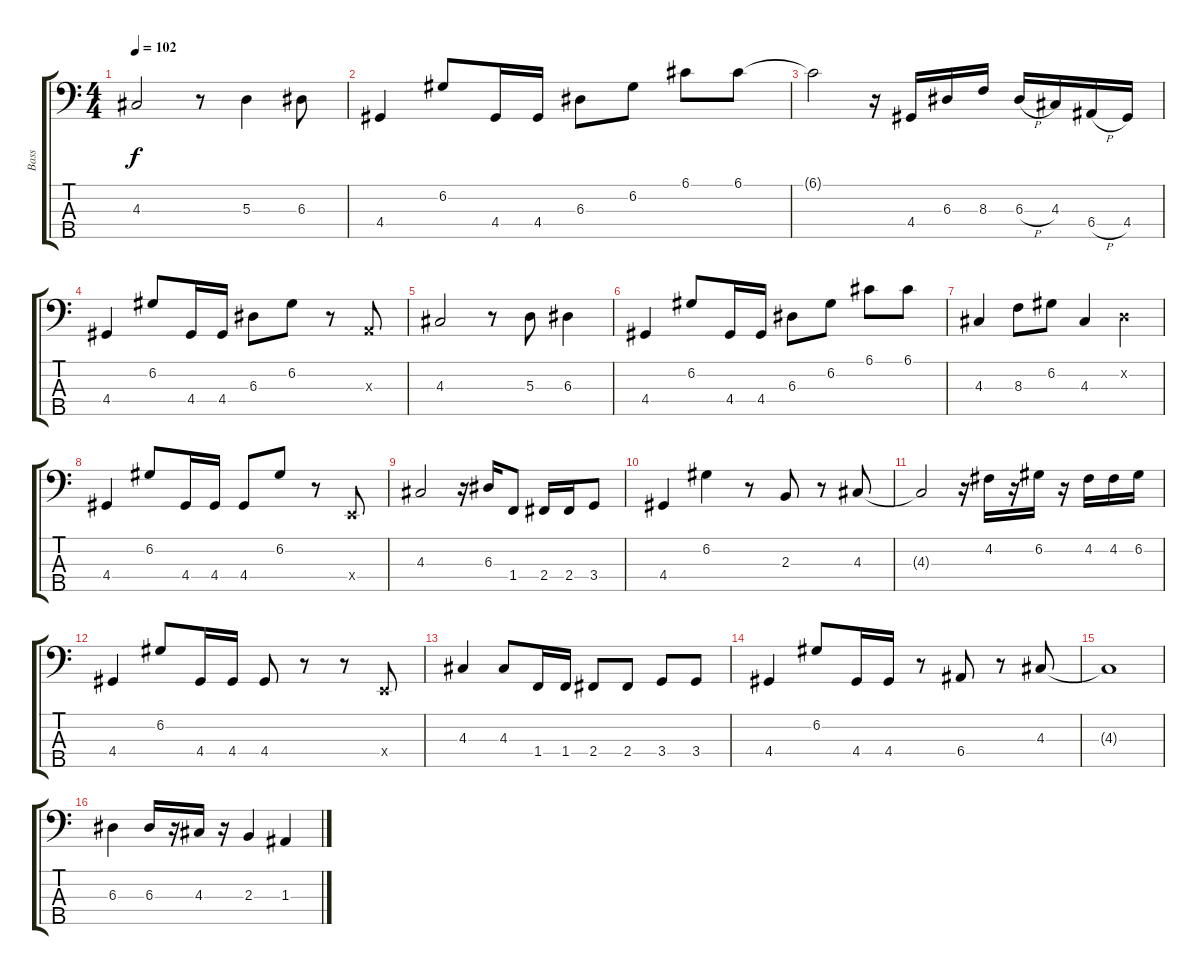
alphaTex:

\track ("Bass" "Bass") {instrument electricbassfinger}
\staff {score tabs}
\tuning (G2 D2 A1 E1 B0) {hide}
\ts (4 4)
\tempo 102
\clef f4
\ks c
4.3.2{dy f} r.8 5.3.4 6.3.8 |
4.4.4 6.2.8 4.4.16 4.4.16 6.3.8 6.2.8 6.1.8 6.1.8 |
6.1{t}.2 r.16 4.4.16 6.3.16 8.3.16 6.3{h}.16 4.3.16 6.4{h}.16 4.4.16 |
4.4.4 6.2.8 4.4.16 4.4.16 6.3.8 6.2.8 r.8 0.3{x}.8 |
4.3.2 r.8 5.3.8 6.3.4 |
4.4.4 6.2.8 4.4.16 4.4.16 6.3.8 6.2.8 6.1.8 6.1.8 |
4.3.4 8.3.8 6.2.8 4.3.4 0.2{x}.4 |
4.4.4 6.2.8 4.4.16 4.4.16 4.4.8 6.2.8 r.8 0.4{x}.8 |
4.3.2 r.16 6.3.16 1.4.8 2.4.16 2.4.16 3.4.8 |
4.4.4 6.2.4 r.8 2.3.8 r.8 4.3.8 |
4.3{t}.2 r.16 4.2.16 r.16 6.2.16 r.16 4.2.16 4.2.16 6.2.16 |
4.4.4 6.2.8 4.4.16 4.4.16 4.4.8 r.8 r.8 0.4{x}.8 |
4.3.4 4.3.8 1.4.16 1.4.16 2.4.8 2.4.8 3.4.8 3.4.8 |
4.4.4 6.2.8 4.4.16 4.4.16 r.8 6.4.8 r.8 4.3.8 |
4.3{t}.1 |
6.3.4 6.3.16 r.16 4.3.16 r.16 2.3.4 1.3.4
